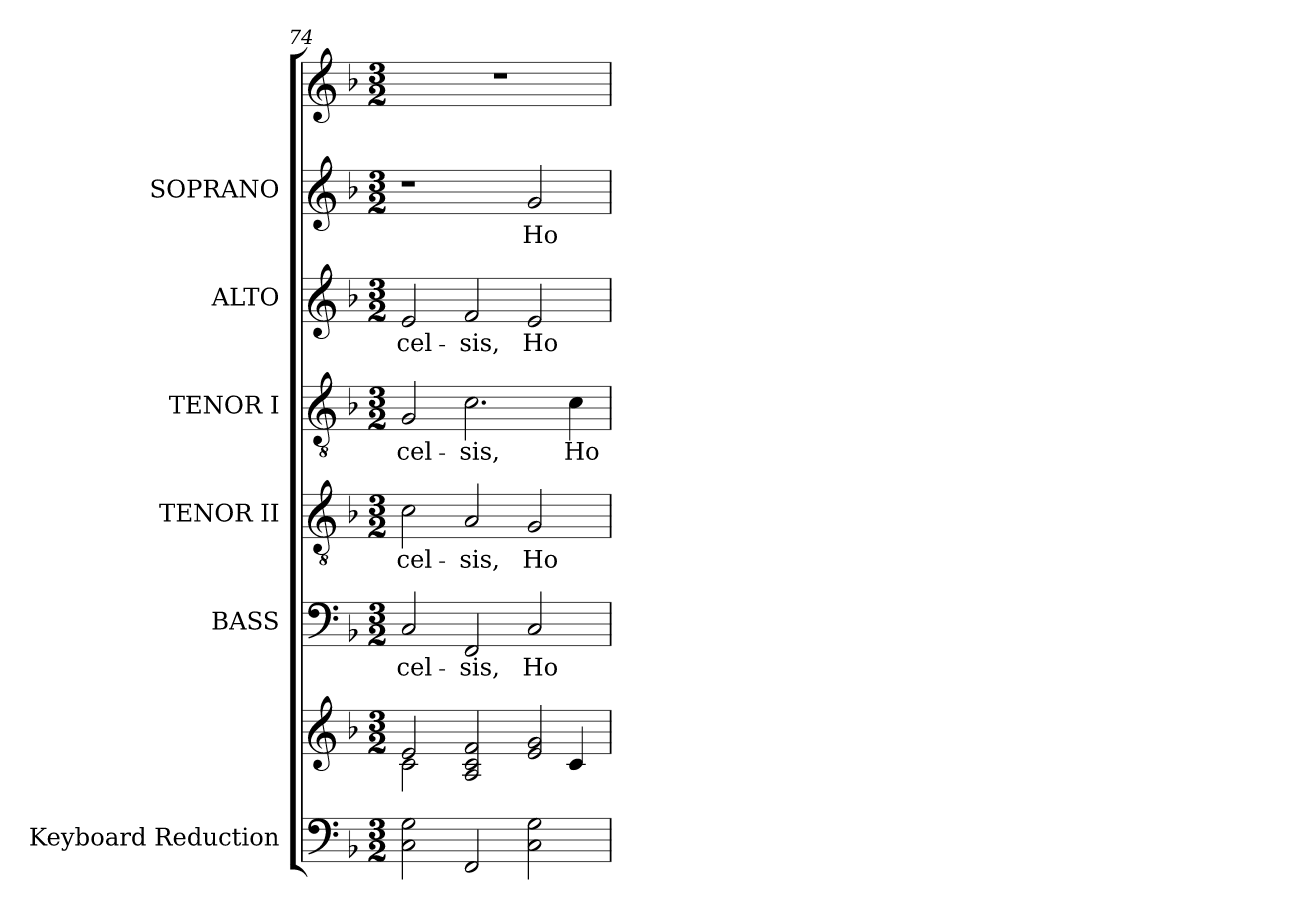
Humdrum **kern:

**kern	**kern	**kern	**text	**kern	**text	**kern	**text	**kern	**text	**kern	**text	**kern
*part7	*part7	*part6	*part6	*part5	*part5	*part4	*part4	*part3	*part3	*part2	*part2	*part1
*staff8	*staff7	*staff6	*staff6	*staff5	*staff5	*staff4	*staff4	*staff3	*staff3	*staff2	*staff2	*staff1
*I"Keyboard Reduction	*	*I"BASS	*	*I"TENOR II	*	*I"TENOR I	*	*I"ALTO	*	*I"SOPRANO	*	*
*I'Reduc.	*	*I'B.	*	*I'T. II	*	*I'T. I	*	*I'A.	*	*I'S.	*	*
*clefF4	*clefG2	*clefF4	*	*clefGv2	*	*clefGv2	*	*clefG2	*	*clefG2	*	*clefG2
*	*	*	*	*ITrd7c12	*	*ITrd7c12	*	*	*	*	*	*
*k[b-]	*k[b-]	*k[b-]	*	*k[b-]	*	*k[b-]	*	*k[b-]	*	*k[b-]	*	*k[b-]
*F:	*F:	*F:	*	*F:	*	*F:	*	*F:	*	*F:	*	*F:
*M3/2	*M3/2	*M3/2	*	*M3/2	*	*M3/2	*	*M3/2	*	*M3/2	*	*M3/2
=74	=74	=74	=74	=74	=74	=74	=74	=74	=74	=74	=74	=74
*	*^	*	*	*	*	*	*	*	*	*	*	*
!	!	!	!	!LO:LY:b:color=#000000	!	!	!	!	!	!	!	!	!
!	!	!	!	!	!	!LO:LY:b:color=#000000	!	!	!	!	!	!	!
!	!	!	!	!	!	!	!	!LO:LY:b:color=#000000	!	!	!	!	!
!	!	!	!	!	!	!	!	!	!	!LO:LY:b:color=#000000	!	!	!LO:N:vis=1
2Ci\ 2Gi	2ei/	2ci\	2Ci/	-cel-	2Ci\	-cel-	2GGi/	-cel-	2ei/	-cel-	1r	.	1.r
!	!	!	!	!LO:LY:b:color=#000000	!	!	!	!	!	!	!	!	!
!	!	!	!	!	!	!LO:LY:b:color=#000000	!	!	!	!	!	!	!
!	!	!	!	!	!	!	!	!LO:LY:b:color=#000000	!	!	!	!	!
!	!	!	!	!	!	!	!	!	!	!LO:LY:b:color=#000000	!	!	!
2FFi/	2Ai/ 2ci 2fi	2ryy	2FFi/	-sis,	2AAi/	-sis,	2.Ci\	-sis,	2fi/	-sis,	.	.	.
!	!	!	!	!LO:LY:b:color=#000000	!	!	!	!	!	!	!	!	!
!	!	!	!	!	!	!LO:LY:b:color=#000000	!	!	!	!	!	!	!
!	!	!	!	!	!	!	!	!	!	!LO:LY:b:color=#000000	!	!	!
!	!	!	!	!	!	!	!	!	!	!	!	!LO:LY:b:color=#000000	!
2Ci\ 2Gi	2ei/ 2gi	4ryy	2Ci/	Ho-	2GGi/	Ho-	.	.	2ei/	Ho-	2gi/	Ho-	.
!	!	!	!	!	!	!	!	!LO:LY:b:color=#000000	!	!	!	!	!
.	.	4ci/	.	.	.	.	4Ci\	Ho-	.	.	.	.	.
*	*v	*v	*	*	*	*	*	*	*	*	*	*	*
=	=	=	=	=	=	=	=	=	=	=	=	=
*-	*-	*-	*-	*-	*-	*-	*-	*-	*-	*-	*-	*-
